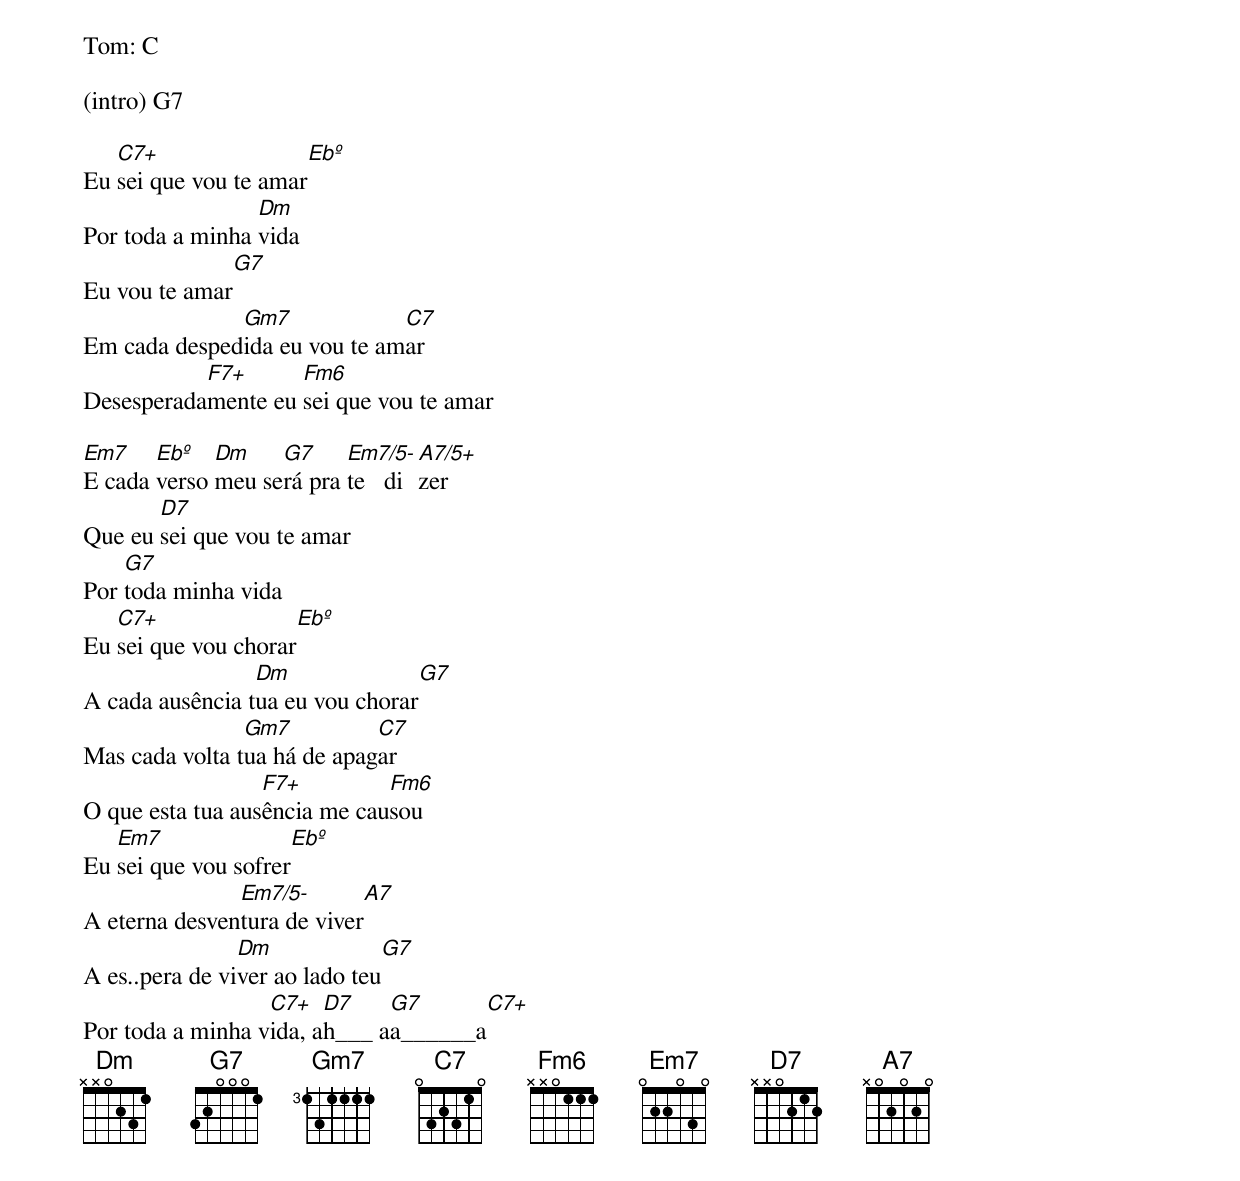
Tom: C

(intro) G7

   C7+                 Ebº
Eu sei que vou te amar
                 Dm
Por toda a minha vida
                G7
Eu vou te amar
              Gm7             C7
Em cada despedida eu vou te amar
           F7+      Fm6
Desesperadamente eu sei que vou te amar

Em7    Ebº   Dm    G7     Em7/5- A7/5+
E cada verso meu será pra te   dizer
       D7
Que eu sei que vou te amar
    G7
Por toda minha vida
   C7+                Ebº
Eu sei que vou chorar
                 Dm                G7
A cada ausência tua eu vou chorar
                Gm7          C7
Mas cada volta tua há de apagar
                  F7+         Fm6
O que esta tua ausência me causou
   Em7                Ebº
Eu sei que vou sofrer
               Em7/5-         A7
A eterna desventura de viver
                Dm               G7
A es..pera de viver ao lado teu
                  C7+   D7    G7      C7+
Por toda a minha vida, ah___ aa______a
